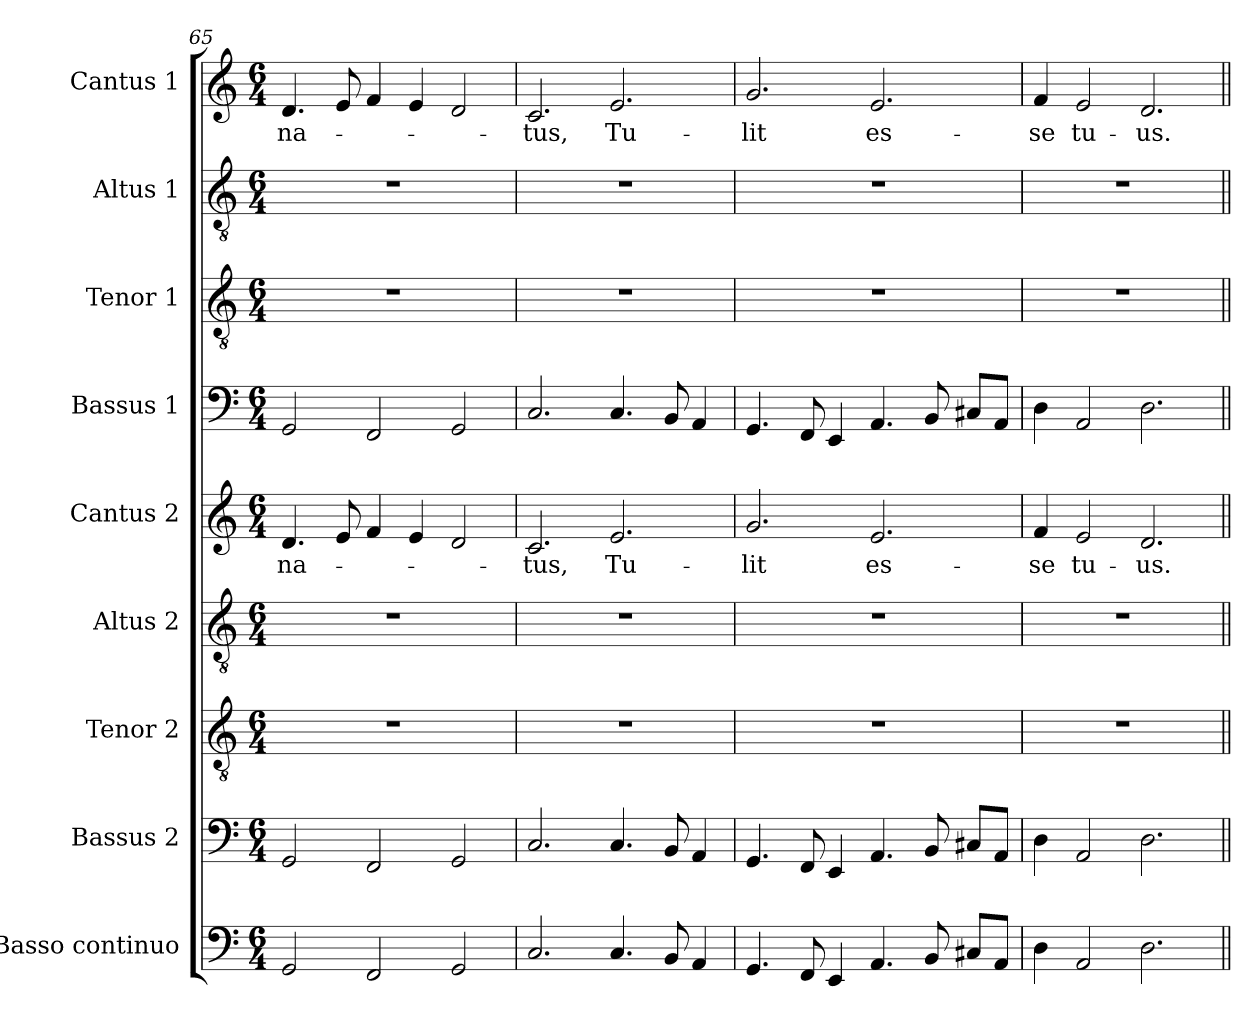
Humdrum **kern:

**kern	**kern	**kern	**kern	**kern	**text	**kern	**kern	**kern	**kern	**text
*part9	*part8	*part7	*part6	*part5	*part5	*part4	*part3	*part2	*part1	*part1
*staff9	*staff8	*staff7	*staff6	*staff5	*staff5	*staff4	*staff3	*staff2	*staff1	*staff1
*I"Basso continuo	*I"Bassus 2	*I"Tenor 2	*I"Altus 2	*I"Cantus 2	*	*I"Bassus 1	*I"Tenor 1	*I"Altus 1	*I"Cantus 1	*
*clefF4	*clefF4	*clefGv2	*clefGv2	*clefG2	*	*clefF4	*clefGv2	*clefGv2	*clefG2	*
*k[]	*k[]	*k[]	*k[]	*k[]	*	*k[]	*k[]	*k[]	*k[]	*
*C:	*C:	*C:	*C:	*C:	*	*C:	*C:	*C:	*C:	*
*M6/4	*M6/4	*M6/4	*M6/4	*M6/4	*	*M6/4	*M6/4	*M6/4	*M6/4	*
=65	=65	=65	=65	=65	=65	=65	=65	=65	=65	=65
!	!	!	!	!	!LO:LY:b	!	!	!	!	!LO:LY:b
2GG/	2GG/	1.r	1.r	4.d/	na-	2GG/	1.r	1.r	4.d/	na-
.	.	.	.	8e/	.	.	.	.	8e/	.
2FF/	2FF/	.	.	4f/	.	2FF/	.	.	4f/	.
.	.	.	.	4e/	.	.	.	.	4e/	.
2GG/	2GG/	.	.	2d/	.	2GG/	.	.	2d/	.
!!LO:LB:g=z
=66	=66	=66	=66	=66	=66	=66	=66	=66	=66	=66
!	!	!	!	!	!LO:LY:b	!	!	!	!	!LO:LY:b
2.C/	2.C/	1.r	1.r	2.c/	-tus,	2.C/	1.r	1.r	2.c/	-tus,
!	!	!	!	!	!LO:LY:b	!	!	!	!	!LO:LY:b
4.C/	4.C/	.	.	2.e/	Tu-	4.C/	.	.	2.e/	Tu-
8BB/	8BB/	.	.	.	.	8BB/	.	.	.	.
4AA/	4AA/	.	.	.	.	4AA/	.	.	.	.
=67	=67	=67	=67	=67	=67	=67	=67	=67	=67	=67
!	!	!	!	!	!LO:LY:b	!	!	!	!	!LO:LY:b
4.GG/	4.GG/	1.r	1.r	2.g/	-lit	4.GG/	1.r	1.r	2.g/	-lit
8FF/	8FF/	.	.	.	.	8FF/	.	.	.	.
4EE/	4EE/	.	.	.	.	4EE/	.	.	.	.
!	!	!	!	!	!LO:LY:b	!	!	!	!	!LO:LY:b
4.AA/	4.AA/	.	.	2.e/	es-	4.AA/	.	.	2.e/	es-
8BB/	8BB/	.	.	.	.	8BB/	.	.	.	.
8C#X/L	8C#X/L	.	.	.	.	8C#X/L	.	.	.	.
8AA/J	8AA/J	.	.	.	.	8AA/J	.	.	.	.
=68	=68	=68	=68	=68	=68	=68	=68	=68	=68	=68
!	!	!	!	!	!LO:LY:b	!	!	!	!	!LO:LY:b
4D\	4D\	1.r	1.r	4f/	-se	4D\	1.r	1.r	4f/	-se
!	!	!	!	!	!LO:LY:b	!	!	!	!	!LO:LY:b
2AA/	2AA/	.	.	2e/	tu-	2AA/	.	.	2e/	tu-
!	!	!	!	!	!LO:LY:b	!	!	!	!	!LO:LY:b
2.D\	2.D\	.	.	2.d/	-us.	2.D\	.	.	2.d/	-us.
=||	=||	=||	=||	=||	=||	=||	=||	=||	=||	=||
*-	*-	*-	*-	*-	*-	*-	*-	*-	*-	*-
